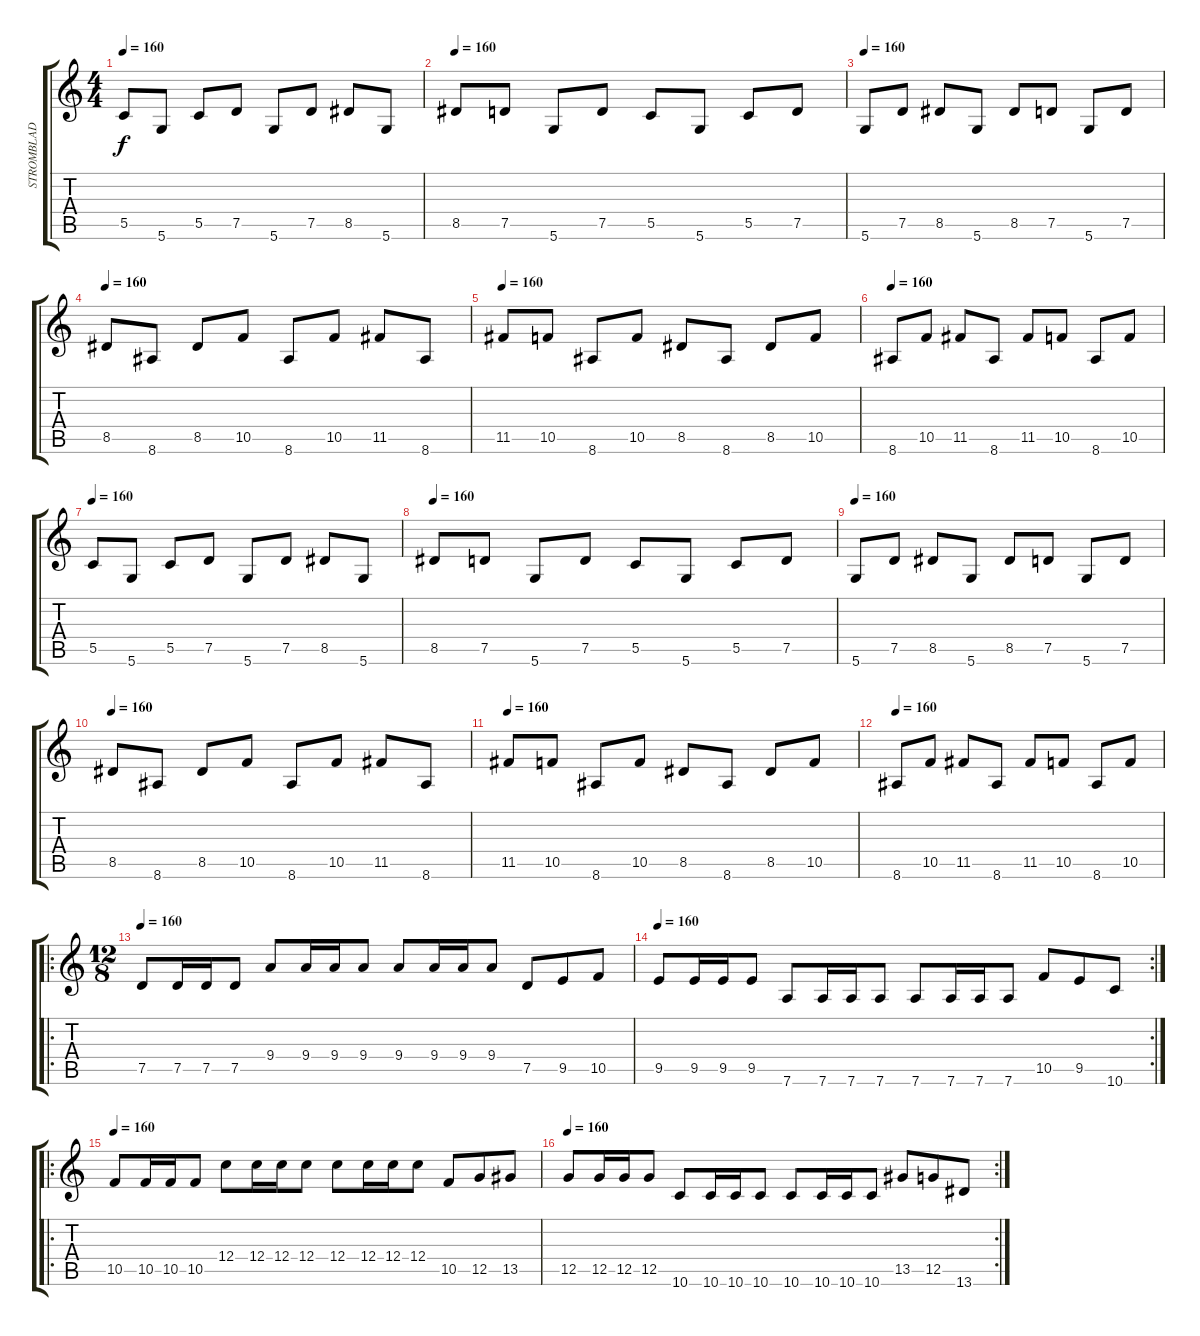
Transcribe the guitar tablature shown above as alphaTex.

\track ("STROMBLAD DISTORTION" "STROMBLAD ") {instrument distortionguitar}
\staff {score tabs}
\tuning (D4 A3 F3 C3 G2 D2) {hide}
\ts (4 4)
\tempo 160
\clef g2
\ks c
5.5.8{dy f} 5.6.8 5.5.8 7.5.8 5.6.8 7.5.8 8.5.8 5.6.8 |
\tempo 160
8.5.8 7.5.8 5.6.8 7.5.8 5.5.8 5.6.8 5.5.8 7.5.8 |
\tempo 160
5.6.8 7.5.8 8.5.8 5.6.8 8.5.8 7.5.8 5.6.8 7.5.8 |
\tempo 160
8.5.8 8.6.8 8.5.8 10.5.8 8.6.8 10.5.8 11.5.8 8.6.8 |
\tempo 160
11.5.8 10.5.8 8.6.8 10.5.8 8.5.8 8.6.8 8.5.8 10.5.8 |
\tempo 160
8.6.8 10.5.8 11.5.8 8.6.8 11.5.8 10.5.8 8.6.8 10.5.8 |
\tempo 160
5.5.8 5.6.8 5.5.8 7.5.8 5.6.8 7.5.8 8.5.8 5.6.8 |
\tempo 160
8.5.8 7.5.8 5.6.8 7.5.8 5.5.8 5.6.8 5.5.8 7.5.8 |
\tempo 160
5.6.8 7.5.8 8.5.8 5.6.8 8.5.8 7.5.8 5.6.8 7.5.8 |
\tempo 160
8.5.8 8.6.8 8.5.8 10.5.8 8.6.8 10.5.8 11.5.8 8.6.8 |
\tempo 160
11.5.8 10.5.8 8.6.8 10.5.8 8.5.8 8.6.8 8.5.8 10.5.8 |
\tempo 160
8.6.8 10.5.8 11.5.8 8.6.8 11.5.8 10.5.8 8.6.8 10.5.8 |
\ro
\ts (12 8)
\tempo 160
7.5.8 7.5.16 7.5.16 7.5.8 9.4.8 9.4.16 9.4.16 9.4.8 9.4.8 9.4.16 9.4.16 9.4.8 7.5.8 9.5.8 10.5.8 |
\rc 2
\tempo 160
9.5.8 9.5.16 9.5.16 9.5.8 7.6.8 7.6.16 7.6.16 7.6.8 7.6.8 7.6.16 7.6.16 7.6.8 10.5.8 9.5.8 10.6.8 |
\ro
\tempo 160
10.5.8 10.5.16 10.5.16 10.5.8 12.4.8 12.4.16 12.4.16 12.4.8 12.4.8 12.4.16 12.4.16 12.4.8 10.5.8 12.5.8 13.5.8 |
\rc 2
\tempo 160
12.5.8 12.5.16 12.5.16 12.5.8 10.6.8 10.6.16 10.6.16 10.6.8 10.6.8 10.6.16 10.6.16 10.6.8 13.5.8 12.5.8 13.6.8
